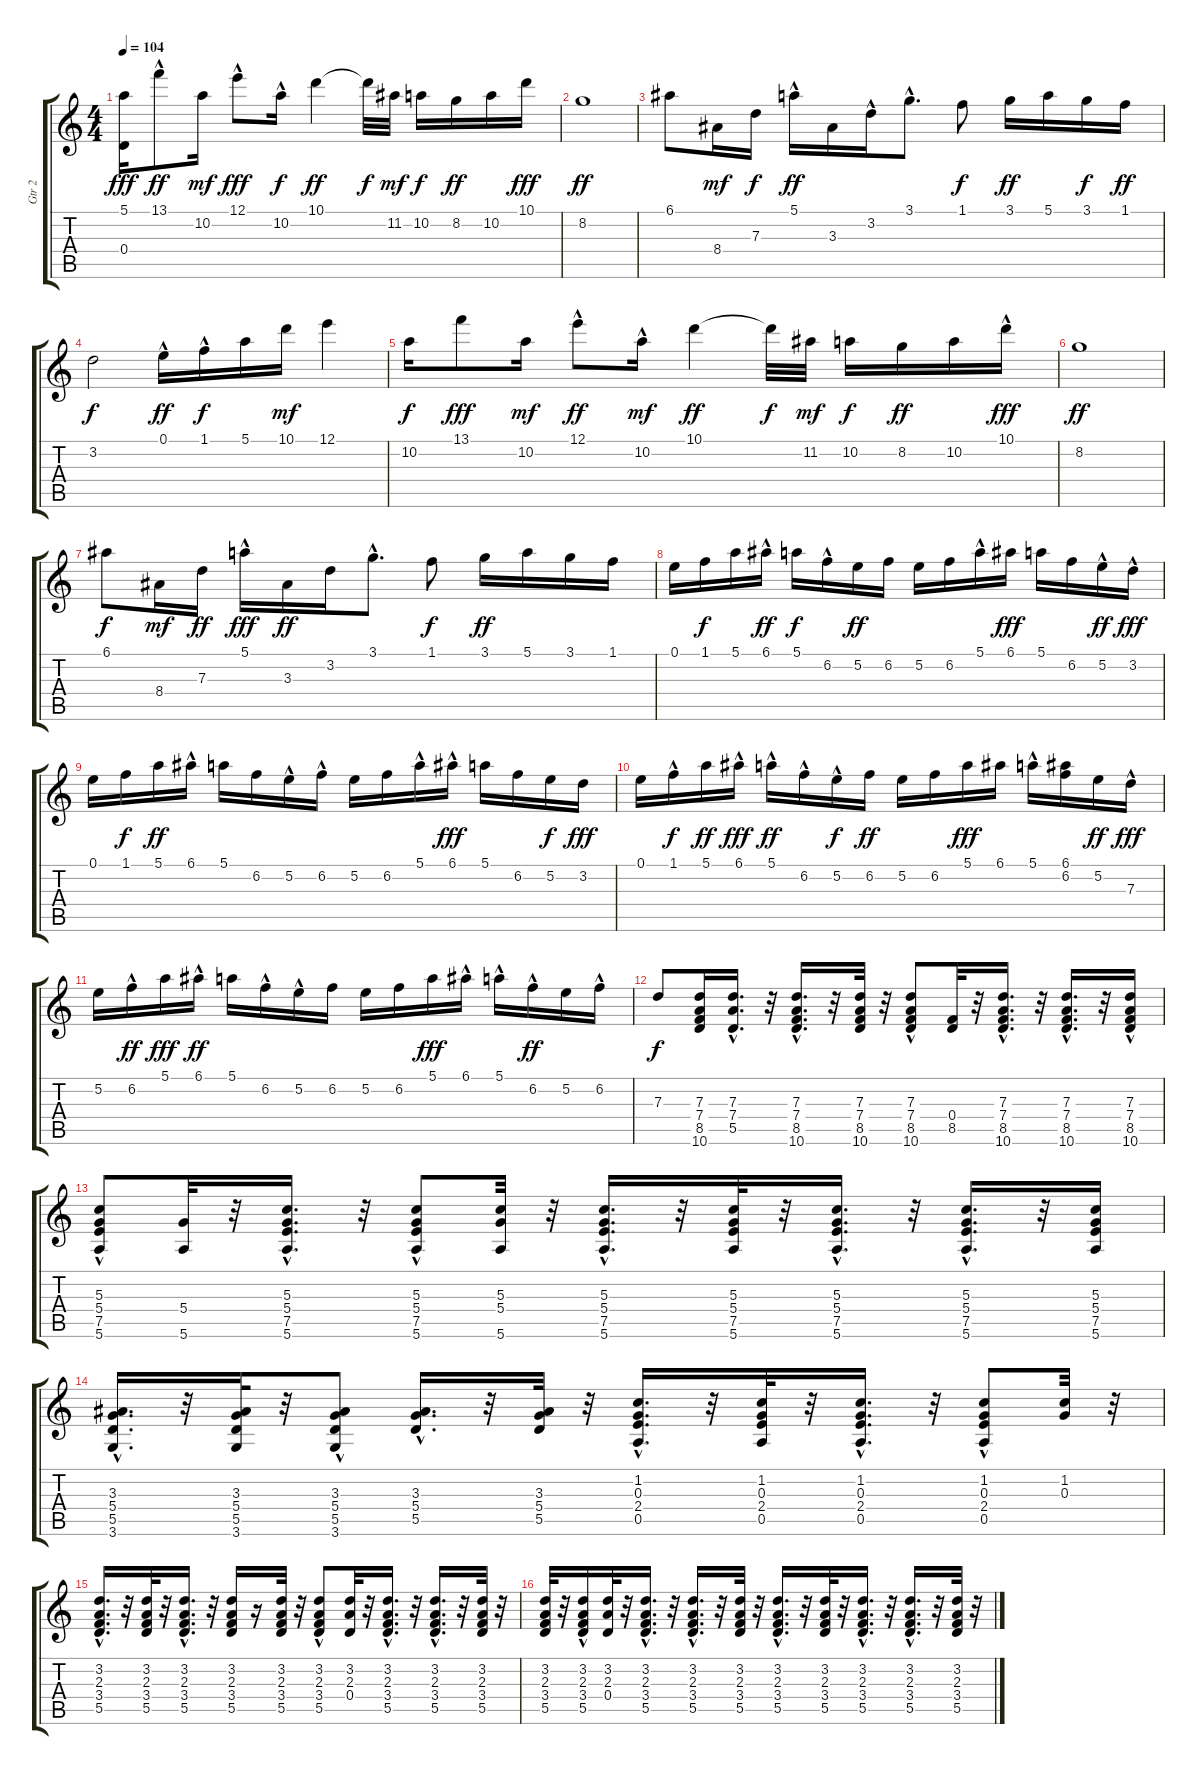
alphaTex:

\track ("Gtr 2" "Gtr 2") {instrument acousticguitarsteel}
\staff {score tabs}
\tuning (E4 B3 G3 D3 A2 E2) {hide}
\ts (4 4)
\tempo 104
\clef g2
\ks c
(5.1 0.4).16{dy fff} 13.1{hac}.8{dy ff} 10.2.16{dy mf} 12.1{hac}.8{dy fff} 10.2{hac}.16{dy f} 10.1.4{dy ff} 10.1{t}.32{dy f} 11.2.32{dy mf} 10.2.16{dy f} 8.2.16{dy ff} 10.2.16 10.1.16{dy fff} |
8.2.1{dy ff} |
6.1.8 8.4.16{dy mf} 7.3.16{dy f} 5.1{hac}.16{dy ff} 3.3.16 3.2{hac}.16 3.1{hac}.8{d} 1.1.8{dy f} 3.1.16{dy ff} 5.1.16 3.1.16{dy f} 1.1.16{dy ff} |
3.2.2{dy f} 0.1{hac}.16{dy ff} 1.1{hac}.16{dy f} 5.1.16 10.1.16{dy mf} 12.1.4 |
10.2.16{dy f} 13.1.8{dy fff} 10.2.16{dy mf} 12.1{hac}.8{dy ff} 10.2{hac}.16{dy mf} 10.1.4{dy ff} 10.1{t}.32{dy f} 11.2.32{dy mf} 10.2.16{dy f} 8.2.16{dy ff} 10.2.16 10.1{hac}.16{dy fff} |
8.2.1{dy ff} |
6.1.8{dy f} 8.4.16{dy mf} 7.3.16{dy ff} 5.1{hac}.16{dy fff} 3.3.16{dy ff} 3.2.16 3.1{hac}.8{d} 1.1.8{dy f} 3.1.16{dy ff} 5.1.16 3.1.16 1.1.16 |
0.1.16 1.1.16{dy f} 5.1.16 6.1{hac}.16{dy ff} 5.1.16{dy f} 6.2{hac}.16 5.2.16{dy ff} 6.2.16 5.2.16 6.2.16 5.1{hac}.16 6.1.16{dy fff} 5.1.16 6.2.16 5.2{hac}.16{dy ff} 3.2{hac}.16{dy fff} |
0.1.16 1.1.16{dy f} 5.1.16{dy ff} 6.1{hac}.16 5.1.16 6.2.16 5.2{hac}.16 6.2{hac}.16 5.2.16 6.2.16 5.1{hac}.16 6.1{hac}.16{dy fff} 5.1.16 6.2.16 5.2.16{dy f} 3.2.16{dy fff} |
0.1.16 1.1{hac}.16{dy f} 5.1.16{dy ff} 6.1{hac}.16{dy fff} 5.1{hac}.16{dy ff} 6.2{hac}.16 5.2{hac}.16{dy f} 6.2.16{dy ff} 5.2.16 6.2.16 5.1.16{dy fff} 6.1.16 5.1{hac}.16 (6.1 6.2).16 5.2.16{dy ff} 7.3{hac}.16{dy fff} |
5.2.16 6.2{hac}.16{dy ff} 5.1.16{dy fff} 6.1{hac}.16{dy ff} 5.1.16 6.2{hac}.16 5.2{hac}.16 6.2.16 5.2.16 6.2.16 5.1.16{dy fff} 6.1{hac}.16 5.1{hac}.16 6.2{hac}.16{dy ff} 5.2.16 6.2{hac}.16 |
7.3.8{dy f} (7.3 7.4 8.5 10.6).16 (7.3{hac} 7.4{hac} 5.5{hac}).16{d} r.32 (7.3{hac} 7.4{hac} 8.5{hac} 10.6{hac}).16{d} r.32 (7.3 7.4 8.5 10.6).32 r.32 (7.3 7.4 8.5{hac} 10.6{hac}).8 (0.4 8.5).32 r.32 (7.3{hac} 7.4{hac} 8.5{hac} 10.6{hac}).16{d} r.32 (7.3 7.4{hac} 8.5{hac} 10.6).16{d} r.32 (7.3{hac} 7.4 8.5 10.6).16 |
(5.3 5.4{hac} 7.5 5.6{hac}).8 (5.4 5.6).32 r.32 (5.3{hac} 5.4{hac} 7.5{hac} 5.6{hac}).16{d} r.32 (5.3{hac} 5.4{hac} 7.5 5.6{hac}).8 (5.3 5.4 5.6).32 r.32 (5.3{hac} 5.4{hac} 7.5{hac} 5.6{hac}).16{d} r.32 (5.3 5.4 7.5 5.6).32 r.32 (5.3{hac} 5.4{hac} 7.5{hac} 5.6{hac}).16{d} r.32 (5.3{hac} 5.4 7.5{hac} 5.6).16{d} r.32 (5.3 5.4 7.5 5.6).16 |
(3.3{hac} 5.4{hac} 5.5{hac} 3.6{hac}).16{d} r.32 (3.3 5.4 5.5 3.6).32 r.32 (3.3{hac} 5.4{hac} 5.5{hac} 3.6).8 (3.3{hac} 5.4{hac} 5.5).16{d} r.32 (3.3 5.4 5.5).32 r.32 (1.2{hac} 0.3{hac} 2.4{hac} 0.5).16{d} r.32 (1.2 0.3 2.4 0.5).32 r.32 (1.2{hac} 0.3{hac} 2.4{hac} 0.5{hac}).16{d} r.32 (1.2{hac} 0.3{hac} 2.4 0.5).8 (1.2 0.3).32 r.32 |
(3.2 2.3{hac} 3.4{hac} 5.5{hac}).16{d} r.32 (3.2 2.3 3.4 5.5).32 r.32 (3.2{hac} 2.3{hac} 3.4{hac} 5.5{hac}).16{d} r.32 (3.2 2.3 3.4 5.5).16 r.16 (3.2 2.3 3.4 5.5).32 r.32 (3.2{hac} 2.3{hac} 3.4 5.5{hac}).8 (3.2 2.3 0.4).32 r.32 (3.2{hac} 2.3{hac} 3.4{hac} 5.5{hac}).16{d} r.32 (3.2{hac} 2.3{hac} 3.4{hac} 5.5{hac}).16{d} r.32 (3.2 2.3 3.4 5.5).32 r.32 |
(3.2 2.3 3.4 5.5).32 r.32 (3.2 2.3 3.4{hac} 5.5).16 (3.2 2.3 0.4).32 r.32 (3.2{hac} 2.3{hac} 3.4{hac} 5.5{hac}).16{d} r.32 (3.2{hac} 2.3{hac} 3.4{hac} 5.5{hac}).16{d} r.32 (3.2 2.3 3.4 5.5).32 r.32 (3.2{hac} 2.3{hac} 3.4{hac} 5.5{hac}).16{d} r.32 (3.2 2.3 3.4 5.5).32 r.32 (3.2{hac} 2.3{hac} 3.4{hac} 5.5{hac}).16{d} r.32 (3.2{hac} 2.3{hac} 3.4{hac} 5.5).16{d} r.32 (3.2 2.3 3.4 5.5).32 r.32
